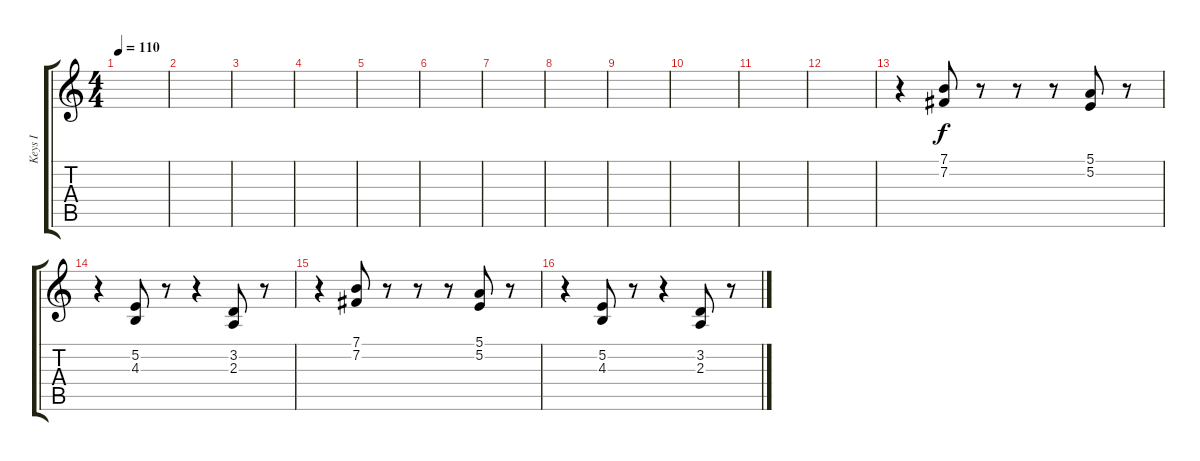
\track ("Keys I" "Keys I") {instrument pad1newage}
\staff {score tabs}
\tuning (E4 B3 G3 D3 A2 E2) {hide}
\ts (4 4)
\tempo 110
\clef g2
\ks c
|
|
|
|
|
|
|
|
|
|
|
|
r.4 (7.1 7.2).8 r.8 r.8 r.8 (5.1 5.2).8 r.8 |
r.4 (5.2 4.3).8 r.8 r.4 (3.2 2.3).8 r.8 |
r.4 (7.1 7.2).8 r.8 r.8 r.8 (5.1 5.2).8 r.8 |
r.4 (5.2 4.3).8 r.8 r.4 (3.2 2.3).8 r.8
